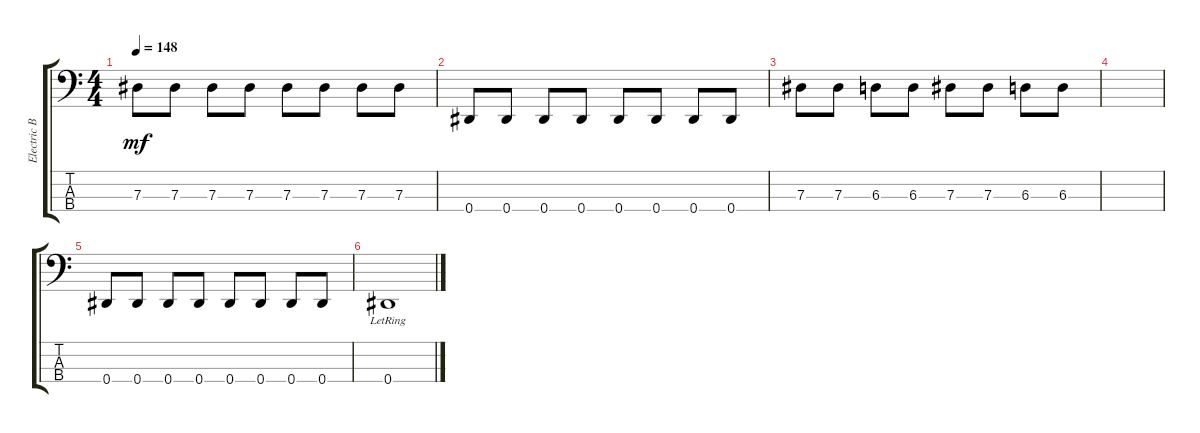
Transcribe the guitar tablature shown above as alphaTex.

\track ("Electric Bass" "Electric B") {instrument electricbassfinger}
\staff {score tabs}
\tuning (Gb2 Db2 Ab1 Eb1) {hide}
\ts (4 4)
\tempo 148
\clef f4
\ks c
7.3.8{dy mf} 7.3.8 7.3.8 7.3.8 7.3.8 7.3.8 7.3.8 7.3.8 |
0.4.8 0.4.8 0.4.8 0.4.8 0.4.8 0.4.8 0.4.8 0.4.8 |
7.3.8 7.3.8 6.3.8 6.3.8 7.3.8 7.3.8 6.3.8 6.3.8 |
|
0.4.8 0.4.8 0.4.8 0.4.8 0.4.8 0.4.8 0.4.8 0.4.8 |
0.4{lr}.1
